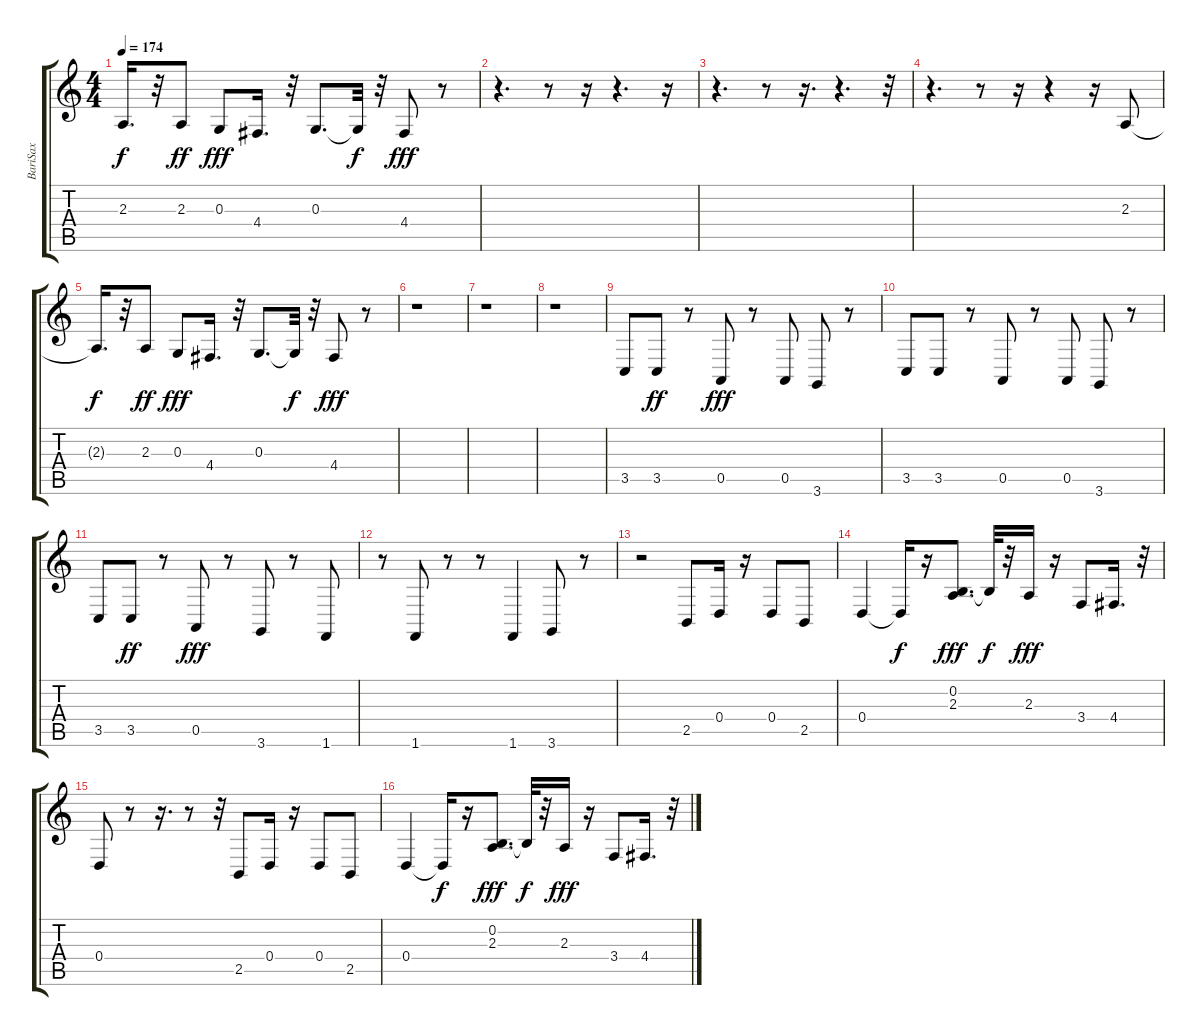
\track ("BariSax" "BariSax") {instrument baritonesax}
\staff {score tabs}
\tuning (E4 B3 G3 D3 A2 E2) {hide}
\ts (4 4)
\tempo 174
\clef g2
\ks c
2.3{t}.16{d dy f} r.32 2.3.8{dy ff} 0.3.8{dy fff} 4.4.16{d} r.32 0.3.8{d} 0.3{t}.32{dy f} r.32 4.4.8{dy fff} r.8 |
r.4{d} r.8 r.16 r.4{d} r.16 |
r.4{d} r.8 r.16{d} r.4{d} r.32 |
r.4{d} r.8 r.16 r.4 r.16 2.3.8 |
2.3{t}.16{d dy f} r.32 2.3.8{dy ff} 0.3.8{dy fff} 4.4.16{d} r.32 0.3.8{d} 0.3{t}.32{dy f} r.32 4.4.8{dy fff} r.8 |
r.1 |
r.1 |
r.1 |
3.5.8 3.5.8{dy ff} r.8 0.5.8{dy fff} r.8 0.5.8 3.6.8 r.8 |
3.5.8 3.5.8 r.8 0.5.8 r.8 0.5.8 3.6.8 r.8 |
3.5.8 3.5.8{dy ff} r.8 0.5.8{dy fff} r.8 3.6.8 r.8 1.6.8 |
r.8 1.6.8 r.8 r.8 1.6.4 3.6.8 r.8 |
r.2 2.5.8 0.4.16 r.16 0.4.8 2.5.8 |
0.4.4 0.4{t}.16{dy f} r.16 (0.2 2.3).8{d dy fff} 0.2{t}.32{dy f} r.32 2.3.16{dy fff} r.16 3.4.8 4.4.16{d} r.32 |
0.4.8 r.8 r.16{d} r.8 r.32 2.5.8 0.4.16 r.16 0.4.8 2.5.8 |
0.4.4 0.4{t}.16{dy f} r.16 (0.2 2.3).8{d dy fff} 0.2{t}.32{dy f} r.32 2.3.16{dy fff} r.16 3.4.8 4.4.16{d} r.32
